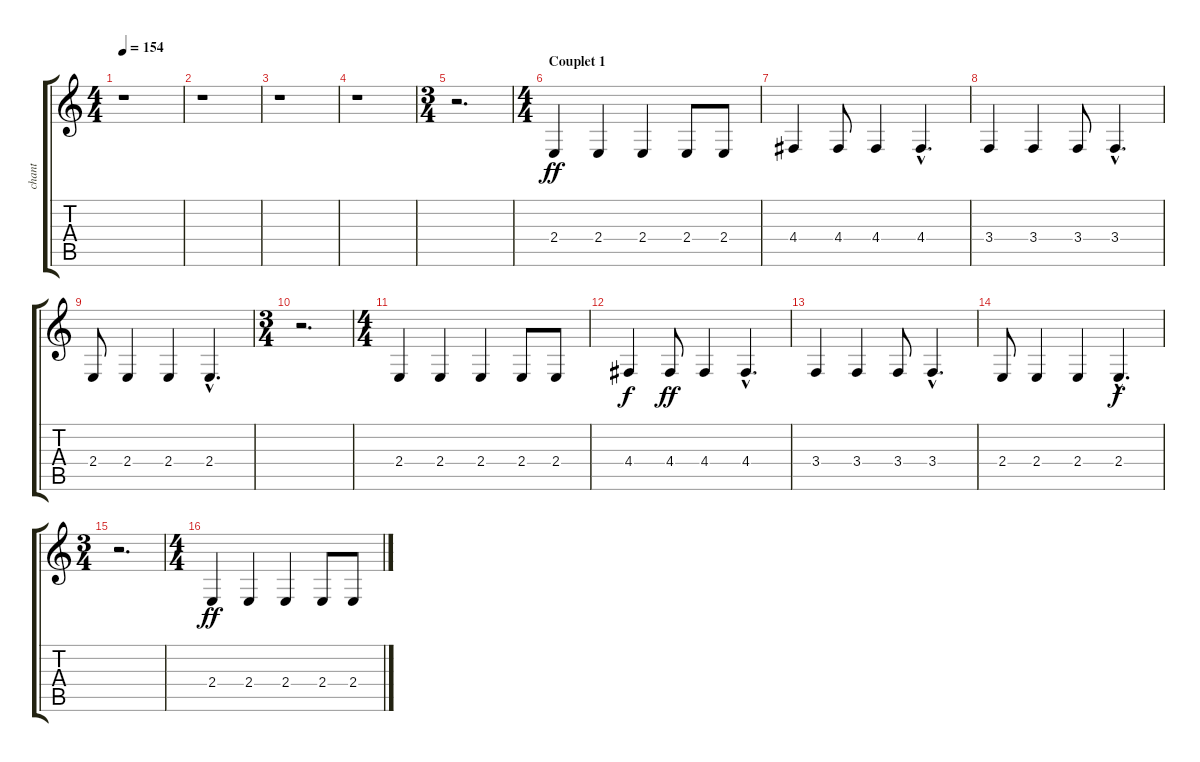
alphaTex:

\track ("chant" "chant") {instrument choiraahs}
\staff {score tabs}
\tuning (E4 B3 G3 D3 A2 E2) {hide}
\ts (4 4)
\tempo 154
\clef g2
\ks c
r.1{dy ff} |
r.1 |
r.1 |
r.1 |
\ts (3 4)
r.2{d} |
\ts (4 4)
\section ("" "Couplet 1")
2.4.4 2.4.4 2.4.4 2.4.8 2.4.8 |
4.4.4 4.4.8 4.4.4 4.4{hac}.4{d} |
3.4.4 3.4.4 3.4.8 3.4{hac}.4{d} |
2.4.8 2.4.4 2.4.4 2.4{hac}.4{d} |
\ts (3 4)
r.2{d} |
\ts (4 4)
2.4.4 2.4.4 2.4.4 2.4.8 2.4.8 |
4.4.4{dy f} 4.4.8{dy ff} 4.4.4 4.4{hac}.4{d} |
3.4.4 3.4.4 3.4.8 3.4{hac}.4{d} |
2.4.8 2.4.4 2.4.4 2.4{hac}.4{d dy f} |
\ts (3 4)
r.2{d} |
\ts (4 4)
2.4.4{dy ff} 2.4.4 2.4.4 2.4.8 2.4.8
